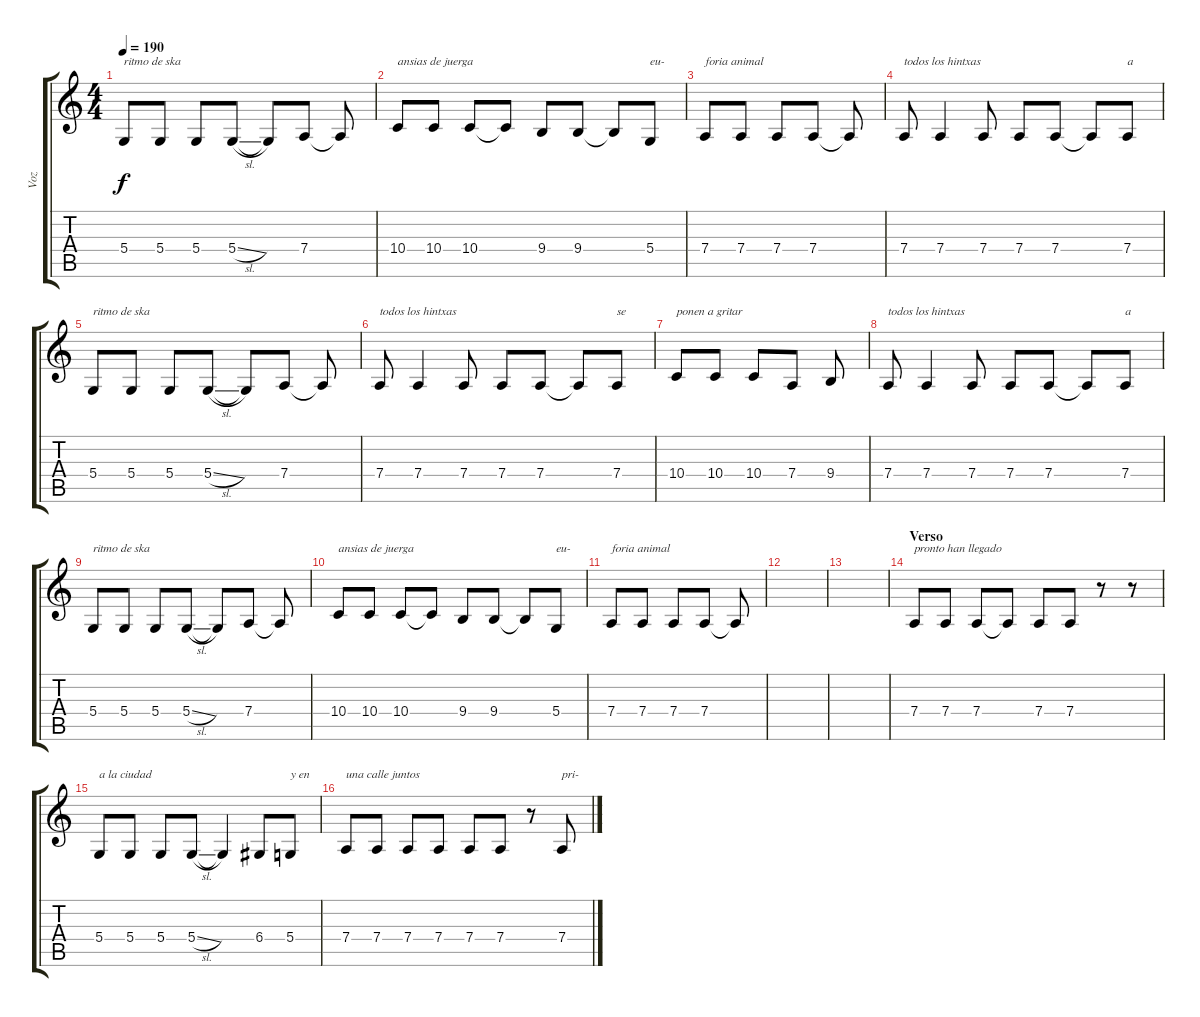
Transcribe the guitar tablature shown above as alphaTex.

\track ("Voz" "Voz") {instrument lead2sawtooth}
\staff {score tabs}
\tuning (E4 B3 G3 D3 A2 E2) {hide}
\ts (4 4)
\tempo 190
\clef g2
\ks c
5.4.8{txt "ritmo de ska" dy f} 5.4.8 5.4.8 5.4{sl}.8 5.4{t}.8 7.4.8 7.4{t}.8 |
10.4.8{txt "ansias de juerga"} 10.4.8 10.4.8 10.4{t}.8 9.4.8 9.4.8 9.4{t}.8 5.4.8{txt "eu-"} |
7.4.8{txt "foria animal"} 7.4.8 7.4.8 7.4.8 7.4{t}.8 |
7.4.8{txt "todos los hintxas"} 7.4.4 7.4.8 7.4.8 7.4.8 7.4{t}.8 7.4.8{txt "a"} |
5.4.8{txt "ritmo de ska"} 5.4.8 5.4.8 5.4{sl}.8 5.4{t}.8 7.4.8 7.4{t}.8 |
7.4.8{txt "todos los hintxas"} 7.4.4 7.4.8 7.4.8 7.4.8 7.4{t}.8 7.4.8{txt "se"} |
10.4.8{txt "ponen a gritar"} 10.4.8 10.4.8 7.4.8 9.4.8 |
7.4.8{txt "todos los hintxas"} 7.4.4 7.4.8 7.4.8 7.4.8 7.4{t}.8 7.4.8{txt "a"} |
5.4.8{txt "ritmo de ska"} 5.4.8 5.4.8 5.4{sl}.8 5.4{t}.8 7.4.8 7.4{t}.8 |
10.4.8{txt "ansias de juerga"} 10.4.8 10.4.8 10.4{t}.8 9.4.8 9.4.8 9.4{t}.8 5.4.8{txt "eu-"} |
7.4.8{txt "foria animal"} 7.4.8 7.4.8 7.4.8 7.4{t}.8 |
|
|
\section ("" "Verso")
7.4.8{txt "pronto han llegado"} 7.4.8 7.4.8 7.4{t}.8 7.4.8 7.4.8 r.8 r.8 |
5.4.8{txt "a la ciudad"} 5.4.8 5.4.8 5.4{sl}.8 5.4{t}.4 6.4.8 5.4.8{txt "y en"} |
7.4.8{txt "una calle juntos"} 7.4.8 7.4.8 7.4.8 7.4.8 7.4.8 r.8 7.4.8{txt "pri-"}
